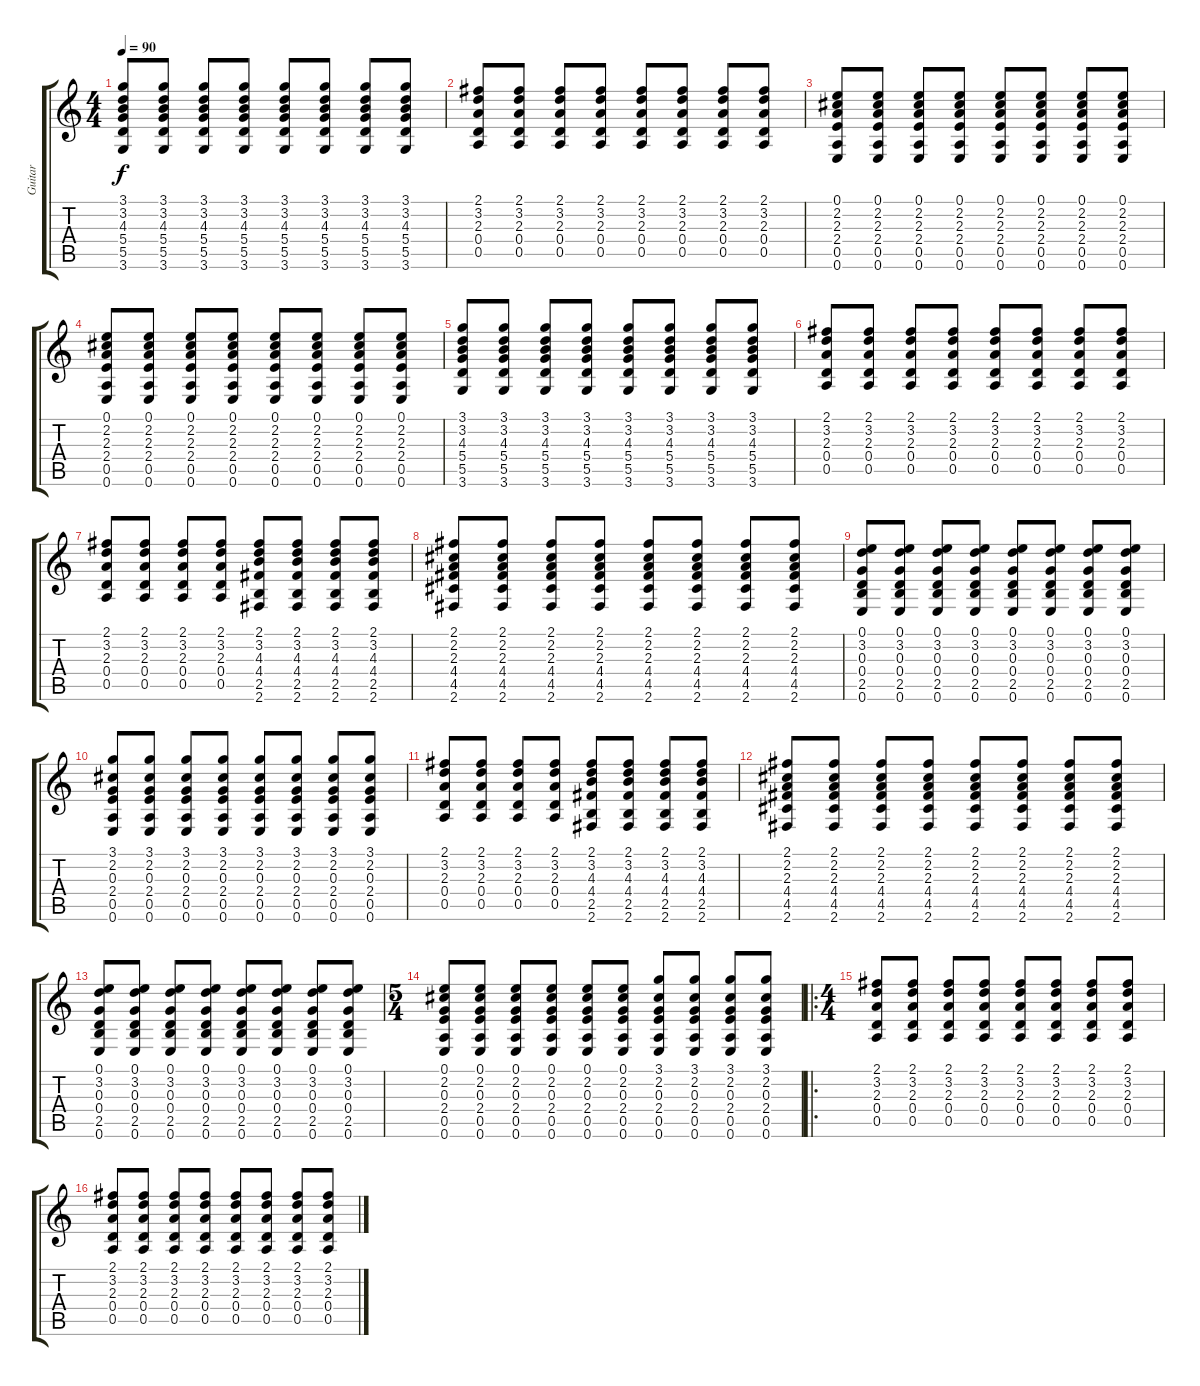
\track ("Guitar" "Guitar") {instrument acousticguitarsteel}
\staff {score tabs}
\tuning (E4 B3 G3 D3 A2 E2) {hide}
\ts (4 4)
\tempo 90
\clef g2
\ks c
(3.1 3.2 4.3 5.4 5.5 3.6).8{dy f} (3.1 3.2 4.3 5.4 5.5 3.6).8 (3.1 3.2 4.3 5.4 5.5 3.6).8 (3.1 3.2 4.3 5.4 5.5 3.6).8 (3.1 3.2 4.3 5.4 5.5 3.6).8 (3.1 3.2 4.3 5.4 5.5 3.6).8 (3.1 3.2 4.3 5.4 5.5 3.6).8 (3.1 3.2 4.3 5.4 5.5 3.6).8 |
(2.1 3.2 2.3 0.4 0.5).8 (2.1 3.2 2.3 0.4 0.5).8 (2.1 3.2 2.3 0.4 0.5).8 (2.1 3.2 2.3 0.4 0.5).8 (2.1 3.2 2.3 0.4 0.5).8 (2.1 3.2 2.3 0.4 0.5).8 (2.1 3.2 2.3 0.4 0.5).8 (2.1 3.2 2.3 0.4 0.5).8 |
(0.1 2.2 2.3 2.4 0.5 0.6).8 (0.1 2.2 2.3 2.4 0.5 0.6).8 (0.1 2.2 2.3 2.4 0.5 0.6).8 (0.1 2.2 2.3 2.4 0.5 0.6).8 (0.1 2.2 2.3 2.4 0.5 0.6).8 (0.1 2.2 2.3 2.4 0.5 0.6).8 (0.1 2.2 2.3 2.4 0.5 0.6).8 (0.1 2.2 2.3 2.4 0.5 0.6).8 |
(0.1 2.2 2.3 2.4 0.5 0.6).8 (0.1 2.2 2.3 2.4 0.5 0.6).8 (0.1 2.2 2.3 2.4 0.5 0.6).8 (0.1 2.2 2.3 2.4 0.5 0.6).8 (0.1 2.2 2.3 2.4 0.5 0.6).8 (0.1 2.2 2.3 2.4 0.5 0.6).8 (0.1 2.2 2.3 2.4 0.5 0.6).8 (0.1 2.2 2.3 2.4 0.5 0.6).8 |
(3.1 3.2 4.3 5.4 5.5 3.6).8 (3.1 3.2 4.3 5.4 5.5 3.6).8 (3.1 3.2 4.3 5.4 5.5 3.6).8 (3.1 3.2 4.3 5.4 5.5 3.6).8 (3.1 3.2 4.3 5.4 5.5 3.6).8 (3.1 3.2 4.3 5.4 5.5 3.6).8 (3.1 3.2 4.3 5.4 5.5 3.6).8 (3.1 3.2 4.3 5.4 5.5 3.6).8 |
(2.1 3.2 2.3 0.4 0.5).8 (2.1 3.2 2.3 0.4 0.5).8 (2.1 3.2 2.3 0.4 0.5).8 (2.1 3.2 2.3 0.4 0.5).8 (2.1 3.2 2.3 0.4 0.5).8 (2.1 3.2 2.3 0.4 0.5).8 (2.1 3.2 2.3 0.4 0.5).8 (2.1 3.2 2.3 0.4 0.5).8 |
(2.1 3.2 2.3 0.4 0.5).8 (2.1 3.2 2.3 0.4 0.5).8 (2.1 3.2 2.3 0.4 0.5).8 (2.1 3.2 2.3 0.4 0.5).8 (2.1 3.2 4.3 4.4 2.5 2.6).8 (2.1 3.2 4.3 4.4 2.5 2.6).8 (2.1 3.2 4.3 4.4 2.5 2.6).8 (2.1 3.2 4.3 4.4 2.5 2.6).8 |
(2.1 2.2 2.3 4.4 4.5 2.6).8 (2.1 2.2 2.3 4.4 4.5 2.6).8 (2.1 2.2 2.3 4.4 4.5 2.6).8 (2.1 2.2 2.3 4.4 4.5 2.6).8 (2.1 2.2 2.3 4.4 4.5 2.6).8 (2.1 2.2 2.3 4.4 4.5 2.6).8 (2.1 2.2 2.3 4.4 4.5 2.6).8 (2.1 2.2 2.3 4.4 4.5 2.6).8 |
(0.1 3.2 0.3 0.4 2.5 0.6).8 (0.1 3.2 0.3 0.4 2.5 0.6).8 (0.1 3.2 0.3 0.4 2.5 0.6).8 (0.1 3.2 0.3 0.4 2.5 0.6).8 (0.1 3.2 0.3 0.4 2.5 0.6).8 (0.1 3.2 0.3 0.4 2.5 0.6).8 (0.1 3.2 0.3 0.4 2.5 0.6).8 (0.1 3.2 0.3 0.4 2.5 0.6).8 |
(3.1 2.2 0.3 2.4 0.5 0.6).8 (3.1 2.2 0.3 2.4 0.5 0.6).8 (3.1 2.2 0.3 2.4 0.5 0.6).8 (3.1 2.2 0.3 2.4 0.5 0.6).8 (3.1 2.2 0.3 2.4 0.5 0.6).8 (3.1 2.2 0.3 2.4 0.5 0.6).8 (3.1 2.2 0.3 2.4 0.5 0.6).8 (3.1 2.2 0.3 2.4 0.5 0.6).8 |
(2.1 3.2 2.3 0.4 0.5).8 (2.1 3.2 2.3 0.4 0.5).8 (2.1 3.2 2.3 0.4 0.5).8 (2.1 3.2 2.3 0.4 0.5).8 (2.1 3.2 4.3 4.4 2.5 2.6).8 (2.1 3.2 4.3 4.4 2.5 2.6).8 (2.1 3.2 4.3 4.4 2.5 2.6).8 (2.1 3.2 4.3 4.4 2.5 2.6).8 |
(2.1 2.2 2.3 4.4 4.5 2.6).8 (2.1 2.2 2.3 4.4 4.5 2.6).8 (2.1 2.2 2.3 4.4 4.5 2.6).8 (2.1 2.2 2.3 4.4 4.5 2.6).8 (2.1 2.2 2.3 4.4 4.5 2.6).8 (2.1 2.2 2.3 4.4 4.5 2.6).8 (2.1 2.2 2.3 4.4 4.5 2.6).8 (2.1 2.2 2.3 4.4 4.5 2.6).8 |
(0.1 3.2 0.3 0.4 2.5 0.6).8 (0.1 3.2 0.3 0.4 2.5 0.6).8 (0.1 3.2 0.3 0.4 2.5 0.6).8 (0.1 3.2 0.3 0.4 2.5 0.6).8 (0.1 3.2 0.3 0.4 2.5 0.6).8 (0.1 3.2 0.3 0.4 2.5 0.6).8 (0.1 3.2 0.3 0.4 2.5 0.6).8 (0.1 3.2 0.3 0.4 2.5 0.6).8 |
\ts (5 4)
(0.1 2.2 0.3 2.4 0.5 0.6).8 (0.1 2.2 0.3 2.4 0.5 0.6).8 (0.1 2.2 0.3 2.4 0.5 0.6).8 (0.1 2.2 0.3 2.4 0.5 0.6).8 (0.1 2.2 0.3 2.4 0.5 0.6).8 (0.1 2.2 0.3 2.4 0.5 0.6).8 (3.1 2.2 0.3 2.4 0.5 0.6).8 (3.1 2.2 0.3 2.4 0.5 0.6).8 (3.1 2.2 0.3 2.4 0.5 0.6).8 (3.1 2.2 0.3 2.4 0.5 0.6).8 |
\ro
\ts (4 4)
(2.1 3.2 2.3 0.4 0.5).8 (2.1 3.2 2.3 0.4 0.5).8 (2.1 3.2 2.3 0.4 0.5).8 (2.1 3.2 2.3 0.4 0.5).8 (2.1 3.2 2.3 0.4 0.5).8 (2.1 3.2 2.3 0.4 0.5).8 (2.1 3.2 2.3 0.4 0.5).8 (2.1 3.2 2.3 0.4 0.5).8 |
(2.1 3.2 2.3 0.4 0.5).8 (2.1 3.2 2.3 0.4 0.5).8 (2.1 3.2 2.3 0.4 0.5).8 (2.1 3.2 2.3 0.4 0.5).8 (2.1 3.2 2.3 0.4 0.5).8 (2.1 3.2 2.3 0.4 0.5).8 (2.1 3.2 2.3 0.4 0.5).8 (2.1 3.2 2.3 0.4 0.5).8
